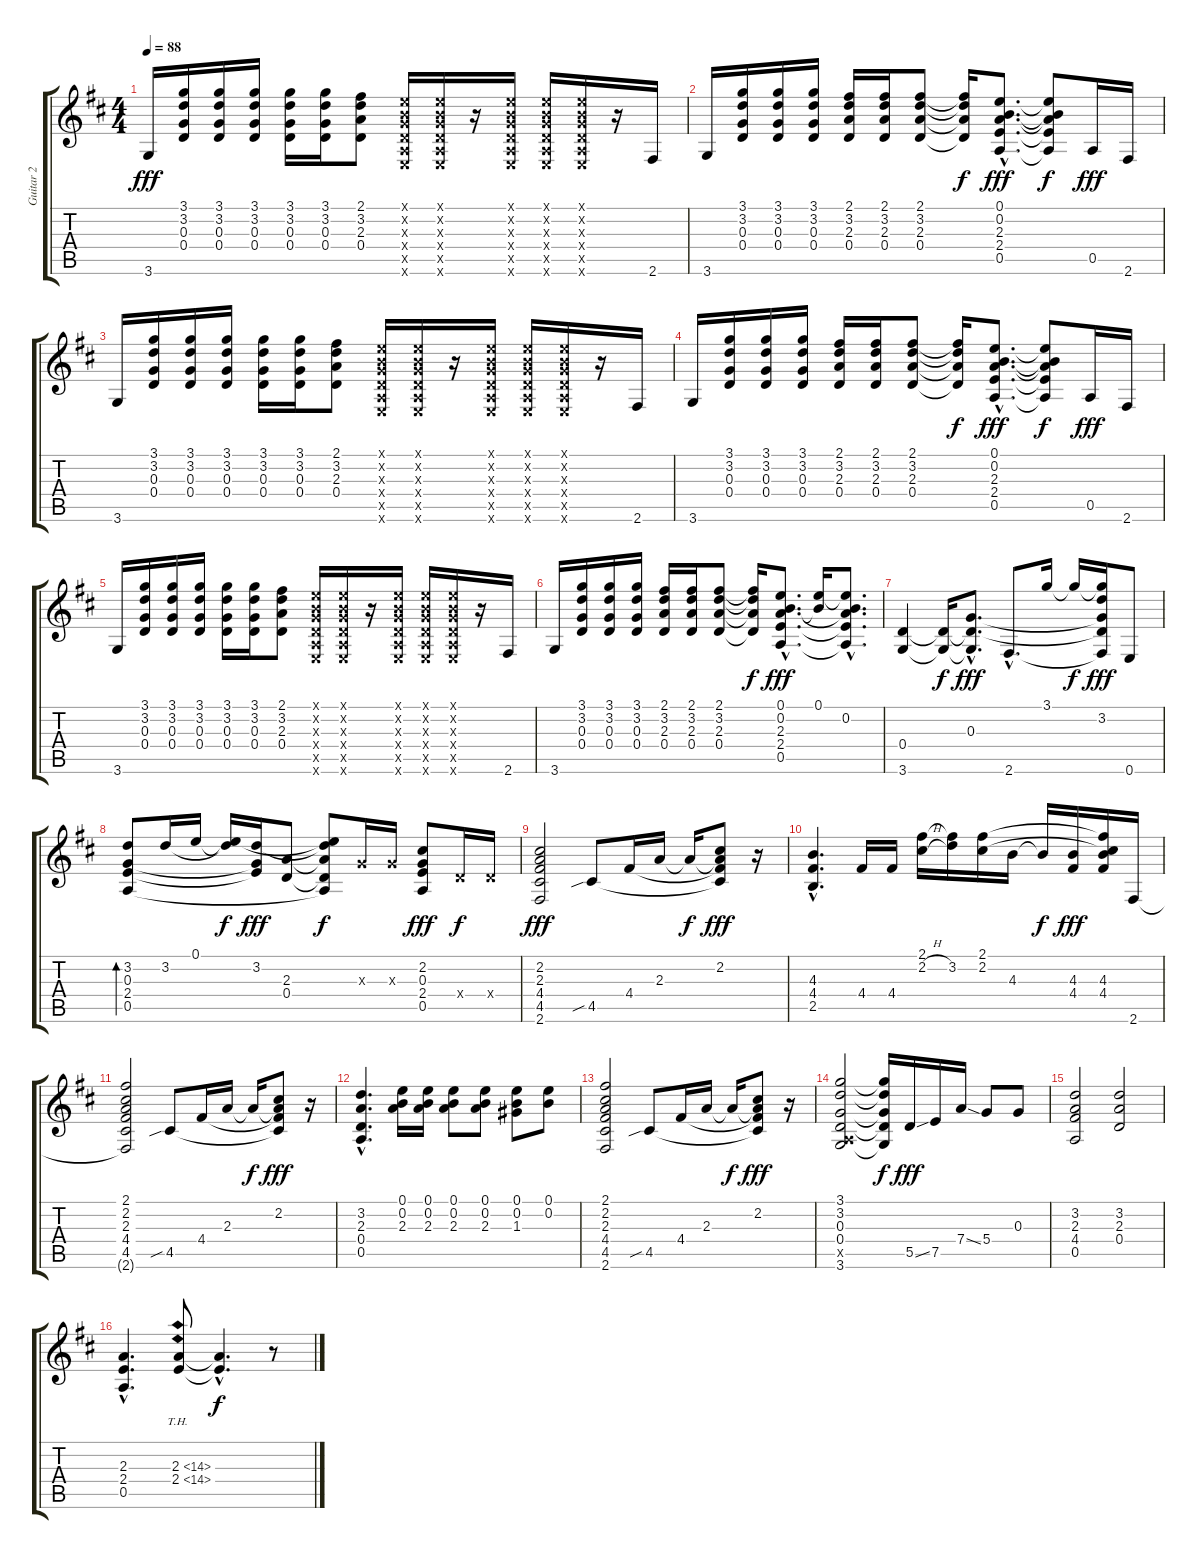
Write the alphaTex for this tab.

\track ("Guitar 2" "Guitar 2") {instrument electricguitarclean}
\staff {score tabs}
\tuning (E4 B3 G3 D3 A2 E2) {hide}
\ts (4 4)
\tempo 88
\clef g2
\ks d
3.6.16{dy fff} (3.1 3.2 0.3 0.4).16 (3.1 3.2 0.3 0.4).16 (3.1 3.2 0.3 0.4).16 (3.1 3.2 0.3 0.4).16 (3.1 3.2 0.3 0.4).16 (2.1 3.2 2.3 0.4).8 (0.1{x} 0.2{x} 0.3{x} 0.4{x} 0.5{x} 0.6{x}).16 (0.1{x} 0.2{x} 0.3{x} 0.4{x} 0.5{x} 0.6{x}).16 r.16 (0.1{x} 0.2{x} 0.3{x} 0.4{x} 0.5{x} 0.6{x}).16 (0.1{x} 0.2{x} 0.3{x} 0.4{x} 0.5{x} 0.6{x}).16 (0.1{x} 0.2{x} 0.3{x} 0.4{x} 0.5{x} 0.6{x}).16 r.16 2.6.16 |
3.6.16 (3.1 3.2 0.3 0.4).16 (3.1 3.2 0.3 0.4).16 (3.1 3.2 0.3 0.4).16 (2.1 3.2 2.3 0.4).16 (2.1 3.2 2.3 0.4).16 (2.1 3.2 2.3 0.4).8 (2.1{t} 3.2{t} 2.3{t} 0.4{t}).16{dy f} (0.1{hac} 0.2{hac} 2.3{hac} 2.4{hac} 0.5{hac}).8{d dy fff} (0.1{t} 0.2{t} 2.3{t} 2.4{t} 0.5{t}).8{dy f} 0.5.16{dy fff} 2.6.16 |
3.6.16 (3.1 3.2 0.3 0.4).16 (3.1 3.2 0.3 0.4).16 (3.1 3.2 0.3 0.4).16 (3.1 3.2 0.3 0.4).16 (3.1 3.2 0.3 0.4).16 (2.1 3.2 2.3 0.4).8 (0.1{x} 0.2{x} 0.3{x} 0.4{x} 0.5{x} 0.6{x}).16 (0.1{x} 0.2{x} 0.3{x} 0.4{x} 0.5{x} 0.6{x}).16 r.16 (0.1{x} 0.2{x} 0.3{x} 0.4{x} 0.5{x} 0.6{x}).16 (0.1{x} 0.2{x} 0.3{x} 0.4{x} 0.5{x} 0.6{x}).16 (0.1{x} 0.2{x} 0.3{x} 0.4{x} 0.5{x} 0.6{x}).16 r.16 2.6.16 |
3.6.16 (3.1 3.2 0.3 0.4).16 (3.1 3.2 0.3 0.4).16 (3.1 3.2 0.3 0.4).16 (2.1 3.2 2.3 0.4).16 (2.1 3.2 2.3 0.4).16 (2.1 3.2 2.3 0.4).8 (2.1{t} 3.2{t} 2.3{t} 0.4{t}).16{dy f} (0.1{hac} 0.2{hac} 2.3{hac} 2.4{hac} 0.5{hac}).8{d dy fff} (0.1{t} 0.2{t} 2.3{t} 2.4{t} 0.5{t}).8{dy f} 0.5.16{dy fff} 2.6.16 |
3.6.16 (3.1 3.2 0.3 0.4).16 (3.1 3.2 0.3 0.4).16 (3.1 3.2 0.3 0.4).16 (3.1 3.2 0.3 0.4).16 (3.1 3.2 0.3 0.4).16 (2.1 3.2 2.3 0.4).8 (0.1{x} 0.2{x} 0.3{x} 0.4{x} 0.5{x} 0.6{x}).16 (0.1{x} 0.2{x} 0.3{x} 0.4{x} 0.5{x} 0.6{x}).16 r.16 (0.1{x} 0.2{x} 0.3{x} 0.4{x} 0.5{x} 0.6{x}).16 (0.1{x} 0.2{x} 0.3{x} 0.4{x} 0.5{x} 0.6{x}).16 (0.1{x} 0.2{x} 0.3{x} 0.4{x} 0.5{x} 0.6{x}).16 r.16 2.6.16 |
3.6.16 (3.1 3.2 0.3 0.4).16 (3.1 3.2 0.3 0.4).16 (3.1 3.2 0.3 0.4).16 (2.1 3.2 2.3 0.4).16 (2.1 3.2 2.3 0.4).16 (2.1 3.2 2.3 0.4).8 (2.1{t} 3.2{t} 2.3{t} 0.4{t}).16{dy f} (0.1{hac} 0.2{hac} 2.3{hac} 2.4{hac} 0.5{hac}).8{d dy fff} (0.1 0.2{t}).16 (0.1{hac t} 0.2{hac} 2.3{hac t} 2.4{hac t} 0.5{hac t}).8{d} |
(0.4 3.6).4{instrument electricguitarclean} (0.4{t} 3.6{t}).16{dy f} (0.3{hac} 0.4{hac t} 3.6{hac t}).8{d dy fff} 2.6{hac}.8{d} 3.1.16 3.1{t}.16{dy f} (3.1{t} 3.2 0.3{t} 0.4{t} 2.6{t}).16{dy fff} 0.6.8 |
(3.2 0.3 2.4 0.5).8{bd 240} 3.2.16 0.1.16 (0.1{t} 3.2{t}).16{dy f} (3.2 0.3{t} 2.4{t}).16{dy fff} (2.3 0.4).8 (0.1{t} 3.2{t} 2.3{t} 0.4{t} 0.5{t}).8{dy f} 0.3{x}.16 0.3{x}.16 (2.2 0.3 2.4 0.5).8{dy fff} 0.4{x}.16{dy f} 0.4{x}.16 |
(2.2 2.3 4.4 4.5 2.6).2{dy fff} 4.5{sib}.8 4.4.16 2.3.16 2.3{t}.16{dy f} (2.2 2.3{t} 4.4{t} 4.5{t}).8{dy fff} r.16 |
(4.3{hac} 4.4{hac} 2.5{hac}).4{d} 4.4.16 4.4.16 (2.1 2.2{h}).16 (2.1{t} 3.2).16 (2.1 2.2).16 4.3.16 4.3{t}.16{dy f} (4.3 4.4).16{dy fff} (2.1{t} 2.2{t} 4.3 4.4).16 2.6.16 |
(2.1 2.2 2.3 4.4 4.5 2.6{t}).2 4.5{sib}.8 4.4.16 2.3.16 2.3{t}.16{dy f} (2.2 2.3{t} 4.4{t} 4.5{t}).8{dy fff} r.16 |
(3.2{hac} 2.3{hac} 0.4{hac} 0.5{hac}).4{d} (0.1 0.2 2.3).16 (0.1 0.2 2.3).16 (0.1 0.2 2.3).8 (0.1 0.2 2.3).8 (0.1 0.2 1.3).8 (0.1 0.2).8 |
(2.1 2.2 2.3 4.4 4.5 2.6).2 4.5{sib}.8 4.4.16 2.3.16 2.3{t}.16{dy f} (2.2 2.3{t} 4.4{t} 4.5{t}).8{dy fff} r.16 |
(3.1 3.2 0.3 0.4 0.5{x} 3.6).2 (3.1{t} 3.2{t} 0.3{t} 0.4{t} 3.6{t}).16{dy f} 5.5{ss}.16{dy fff} 7.5.16 7.4{ss}.16 5.4.8 0.3.8 |
(3.2 2.3 4.4 0.5).2 (3.2 2.3 0.4).2 |
(2.3{hac} 2.4{hac} 0.5{hac}).4{d} (2.3{th 12} 2.4{th 12}).8 (2.3{hac t} 2.4{hac t}).4{d dy f} r.8
